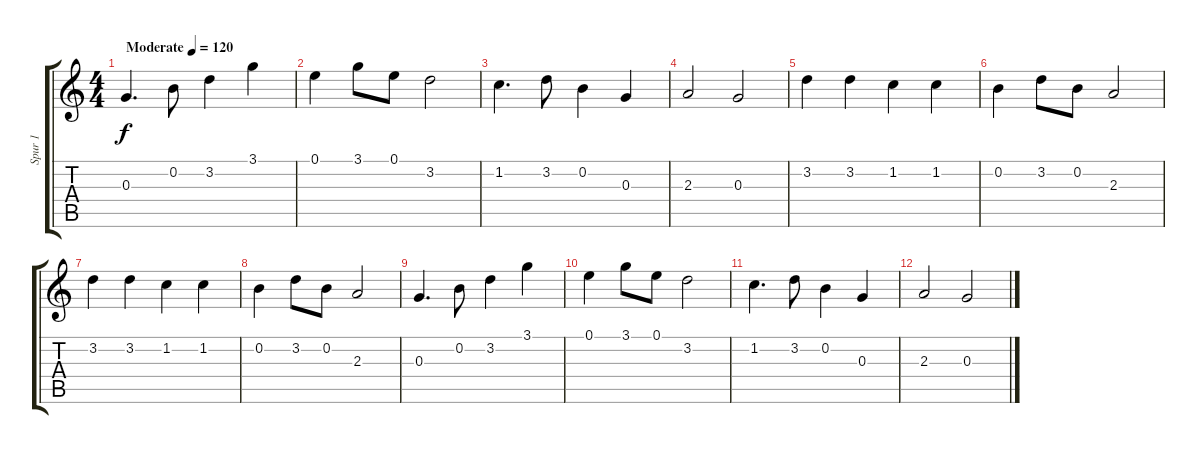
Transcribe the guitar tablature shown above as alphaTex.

\track ("Spur 1" "Spur 1") {instrument acousticguitarsteel}
\staff {score tabs}
\tuning (E4 B3 G3 D3 A2 E2) {hide}
\ts (4 4)
\tempo (120 "Moderate")
\clef g2
\ks c
0.3.4{d dy f instrument acousticguitarsteel} 0.2.8 3.2.4 3.1.4 |
0.1.4 3.1.8 0.1.8 3.2.2 |
1.2.4{d} 3.2.8 0.2.4 0.3.4 |
2.3.2 0.3.2 |
3.2.4 3.2.4 1.2.4 1.2.4 |
0.2.4 3.2.8 0.2.8 2.3.2 |
3.2.4 3.2.4 1.2.4 1.2.4 |
0.2.4 3.2.8 0.2.8 2.3.2 |
0.3.4{d} 0.2.8 3.2.4 3.1.4 |
0.1.4 3.1.8 0.1.8 3.2.2 |
1.2.4{d} 3.2.8 0.2.4 0.3.4 |
2.3.2 0.3.2
